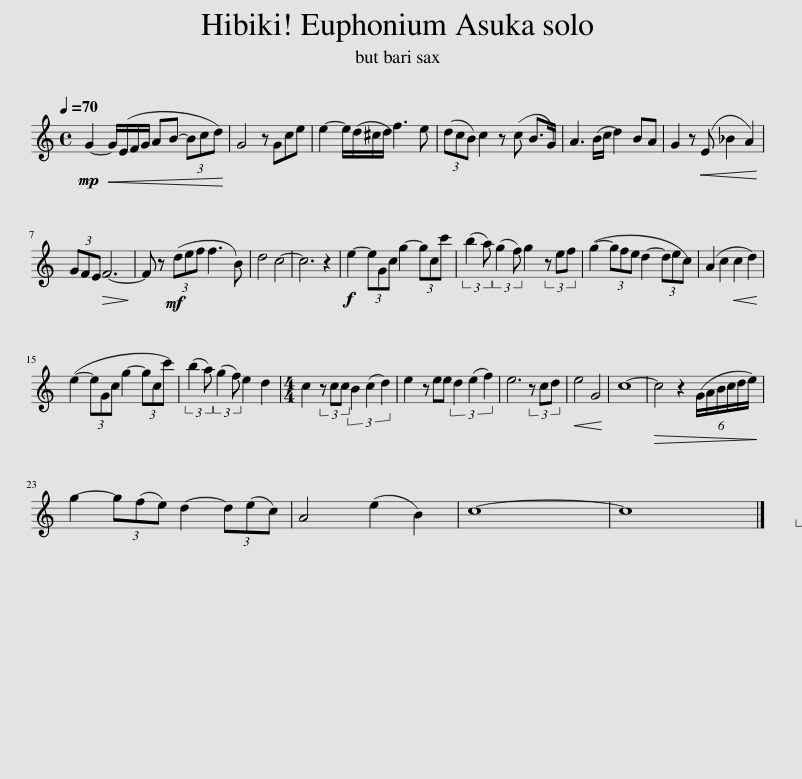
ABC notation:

X:1
L:1/8
Q:1/4=70
M:4/4
I:linebreak $
K:none
V:1 treble transpose=-21
V:1
[K:C]!mp! G2-!<(! G/(E/F/G/ AB- (3Bcd)!<)! | G4 z Gce | e2- e/(d/^c/d/) f3 e | (3(dcB) c2 z (c B>G) | A3 (B/c/ d2) BA | %5
 G2 z!<(! (E _B2 A2)!<)! |$ (3GFE!>(! F6-!>)! | F z!mf! (3(def f3 B) | d4 c4- | c6 z2 | %10
!f! e2- (3eGc g2- (3gcc' | (3:2:2(b2 a) (3:2:2(g2 f) g2 (3z ef | (g2- (3gfe d2- (3dec) | (A2 c2!<(! c2 d2)!<)! |$ (e2- (3eGc g2- (3gcc') | %15
 (3:2:2(b2 a) (3:2:2(g2 f) e2 d2 |[M:4/4] c2 (3z cc (3B2 (c2 d2) | e2 (3z ee (3d2 (e2 f2) | e6 (3z cd |!<(! e4 G4!<)! | %20
 c8- |!>(! c4 z2 (6:4:6(G/A/B/c/d/e/)!>)! |$ g2- (3g(fe) d2- (3d(ec) | A4 (e2 B2) | c8- | %25
 c8 |] %26
